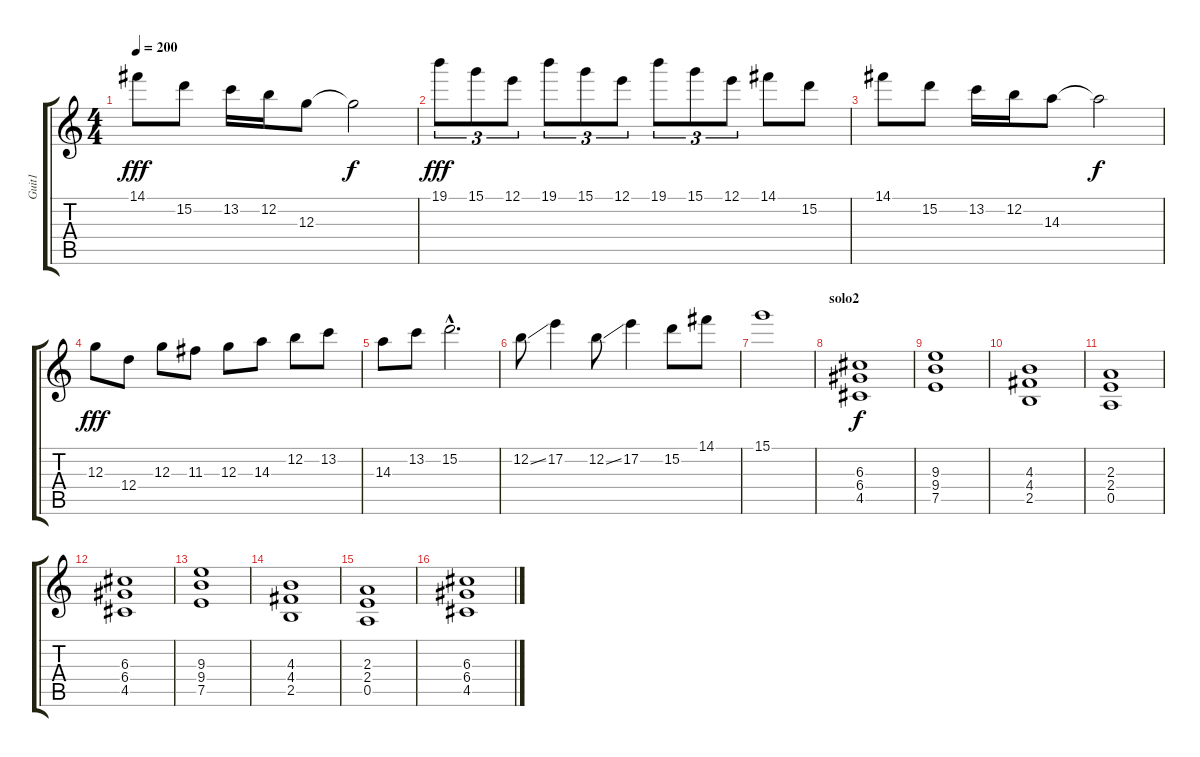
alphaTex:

\track ("Guit1" "Guit1") {instrument distortionguitar}
\staff {score tabs}
\tuning (E4 B3 G3 D3 A2 E2) {hide}
\ts (4 4)
\tempo 200
\clef g2
\ks c
14.1.8{dy fff} 15.2.8 13.2.16 12.2.16 12.3.8 12.3{t}.2{dy f} |
19.1.8{tu (3 2) dy fff} 15.1.8{tu (3 2)} 12.1.8{tu (3 2)} 19.1.8{tu (3 2)} 15.1.8{tu (3 2)} 12.1.8{tu (3 2)} 19.1.8{tu (3 2)} 15.1.8{tu (3 2)} 12.1.8{tu (3 2)} 14.1.8 15.2.8 |
14.1.8 15.2.8 13.2.16 12.2.16 14.3.8 14.3{t}.2{dy f} |
12.3.8{dy fff} 12.4.8 12.3.8 11.3.8 12.3.8 14.3.8 12.2.8 13.2.8 |
14.3.8 13.2.8 15.2{hac}.2{d} |
12.2{ss}.8 17.2.4 12.2{ss}.8 17.2.4 15.2.8 14.1.8 |
15.1.1 |
\section ("" "solo2")
(6.3 6.4 4.5).1{dy f volume 11 instrument overdrivenguitar} |
(9.3 9.4 7.5).1 |
(4.3 4.4 2.5).1 |
(2.3 2.4 0.5).1 |
(6.3 6.4 4.5).1{volume 11 instrument overdrivenguitar} |
(9.3 9.4 7.5).1 |
(4.3 4.4 2.5).1 |
(2.3 2.4 0.5).1 |
(6.3 6.4 4.5).1{volume 11 instrument overdrivenguitar}
